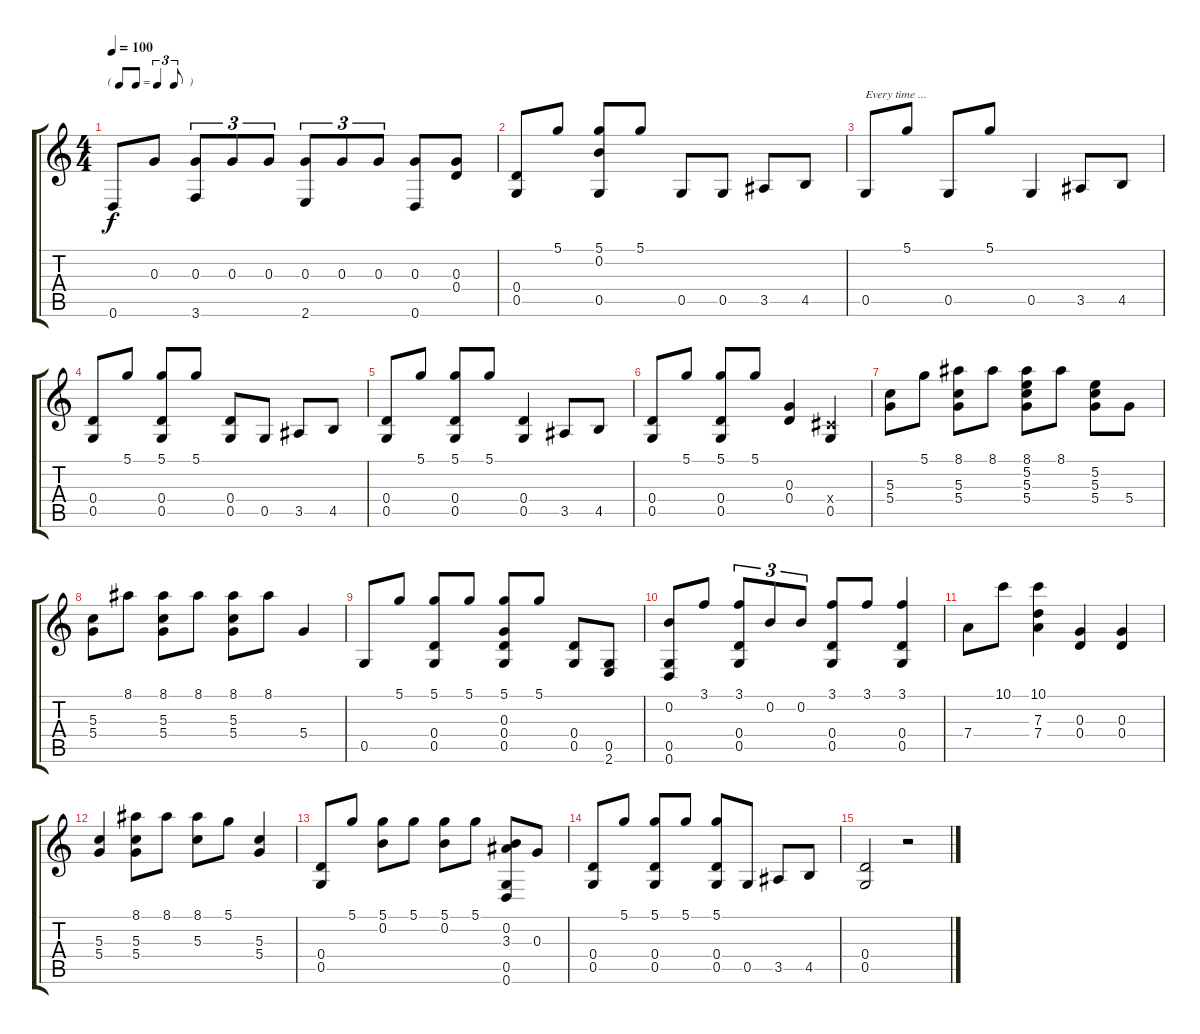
\track "" {instrument acousticguitarsteel}
\staff {score tabs}
\tuning (D4 B3 G3 D3 G2 D2) {hide}
\ts (4 4)
\tf triplet8th
\tempo 100
\clef g2
\ks c
0.6.8{dy f instrument acousticguitarsteel} 0.3.8 (0.3 3.6).8{tu (3 2)} 0.3.8{tu (3 2)} 0.3.8{tu (3 2)} (0.3 2.6).8{tu (3 2)} 0.3.8{tu (3 2)} 0.3.8{tu (3 2)} (0.3 0.6).8 (0.3 0.4).8 |
(0.4 0.5).8 5.1.8 (5.1 0.2 0.5).8 5.1.8 0.5.8 0.5.8 3.5.8 4.5.8 |
0.5.8{txt "Every time ..."} 5.1.8 0.5.8 5.1.8 0.5.4 3.5.8 4.5.8 |
(0.4 0.5).8 5.1.8 (5.1 0.4 0.5).8 5.1.8 (0.4 0.5).8 0.5.8 3.5.8 4.5.8 |
(0.4 0.5).8 5.1.8 (5.1 0.4 0.5).8 5.1.8 (0.4 0.5).4 3.5.8 4.5.8 |
(0.4 0.5).8 5.1.8 (5.1 0.4 0.5).8 5.1.8 (0.3 0.4).4 (-1.4{x} 0.5).4 |
(5.3 5.4).8 5.1.8 (8.1 5.3 5.4).8 8.1.8 (8.1 5.2 5.3 5.4).8 8.1.8 (5.2 5.3 5.4).8 5.4.8 |
(5.3 5.4).8 8.1.8 (8.1 5.3 5.4).8 8.1.8 (8.1 5.3 5.4).8 8.1.8 5.4.4 |
0.5.8 5.1.8 (5.1 0.4 0.5).8 5.1.8 (5.1 0.3 0.4 0.5).8 5.1.8 (0.4 0.5).8 (0.5 2.6).8 |
(0.2 0.5 0.6).8 3.1.8 (3.1 0.4 0.5).8{tu (3 2)} 0.2.8{tu (3 2)} 0.2.8{tu (3 2)} (3.1 0.4 0.5).8 3.1.8 (3.1 0.4 0.5).4 |
7.4.8 10.1.8 (10.1 7.3 7.4).4 (0.3 0.4).4 (0.3 0.4).4 |
(5.3 5.4).4 (8.1 5.3 5.4).8 8.1.8 (8.1 5.3).8 5.1.8 (5.3 5.4).4 |
(0.4 0.5).8 5.1.8 (5.1 0.2).8 5.1.8 (5.1 0.2).8 5.1.8 (0.2 3.3 0.5 0.6).8 0.3.8 |
(0.4 0.5).8 5.1.8 (5.1 0.4 0.5).8 5.1.8 (5.1 0.4 0.5).8 0.5.8 3.5.8 4.5.8 |
(0.4 0.5).2 r.2
